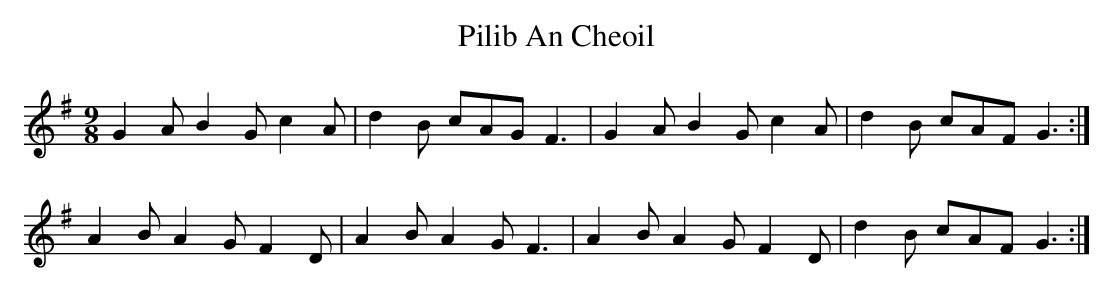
X:1
T:Pilib An Cheoil
M:9/8
L:1/8
K:Gmaj
G2A B2G c2A | d2B cAG F3 | G2A B2G c2A | d2B cAF G3 :|
A2B A2G F2D | A2B A2G F3 | A2B A2G F2D | d2B cAF G3 :|
